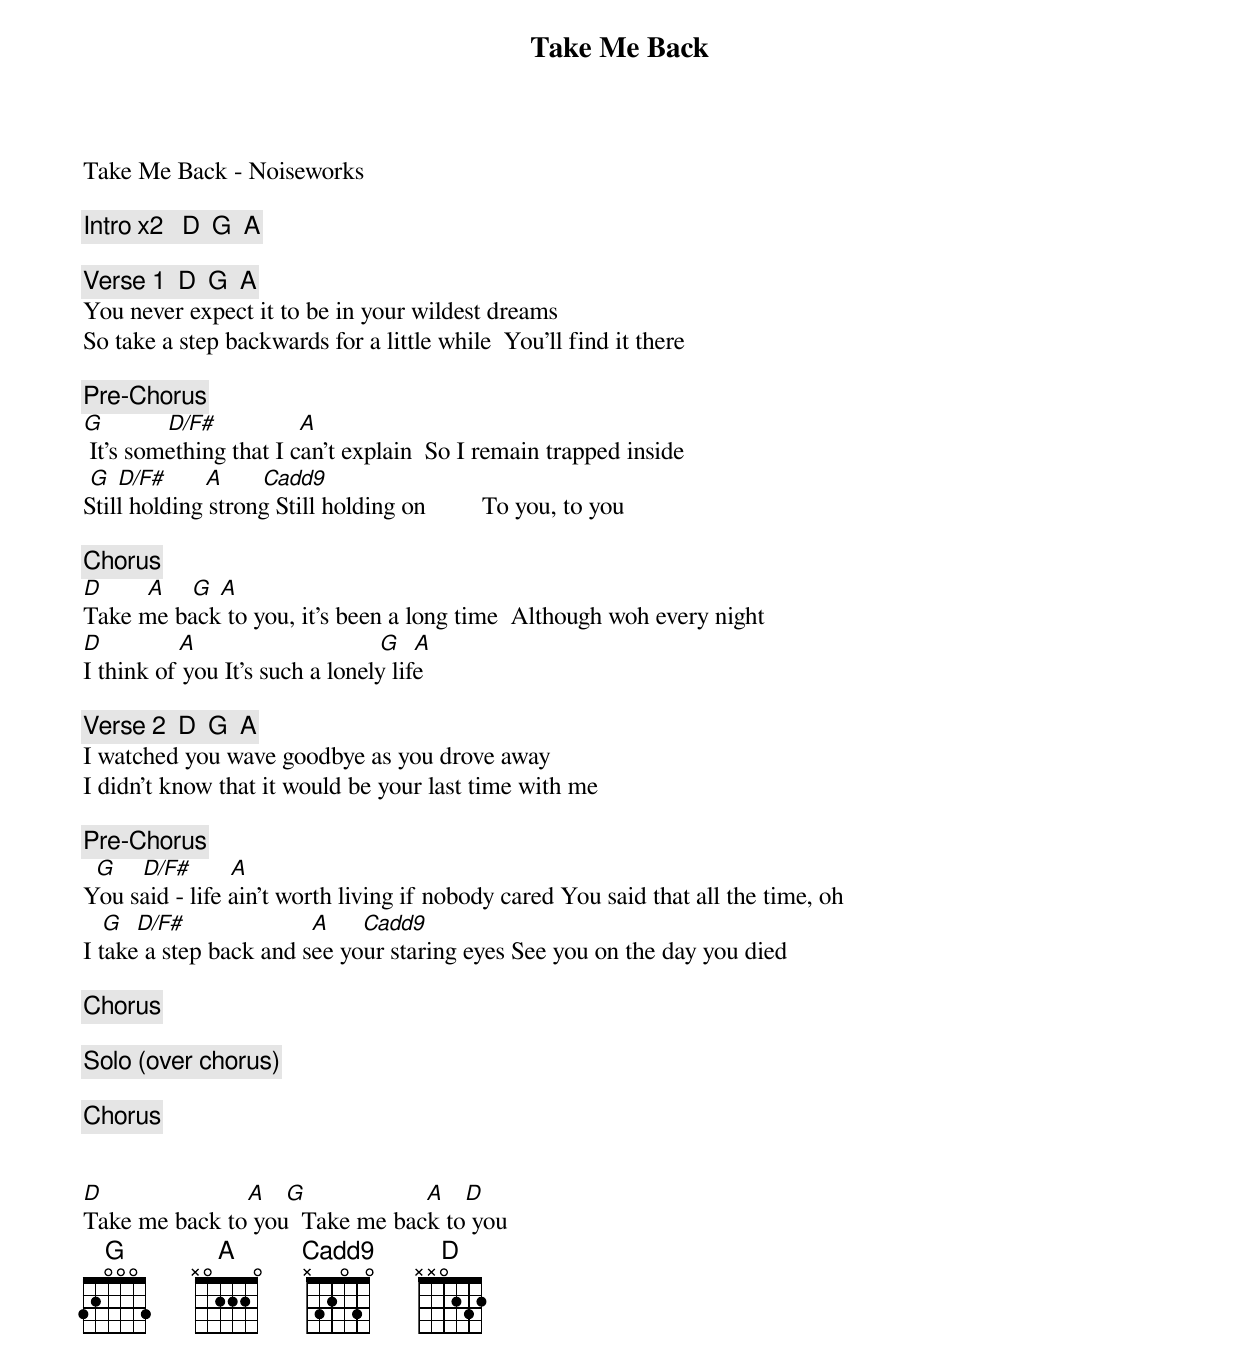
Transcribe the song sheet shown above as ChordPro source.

{title: Take Me Back}
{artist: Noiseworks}
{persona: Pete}
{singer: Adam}
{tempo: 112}
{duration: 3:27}
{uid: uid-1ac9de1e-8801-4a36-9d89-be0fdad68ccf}
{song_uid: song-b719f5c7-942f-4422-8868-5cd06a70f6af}



Take Me Back - Noiseworks

{comment: Intro x2   D  G  A}

{comment: Verse 1  D  G  A}
You never expect it to be in your wildest dreams
So take a step backwards for a little while 	You'll find it there

{comment: Pre-Chorus}
[G]		        [D/F#]		      		   [A]
	It's something that I can't explain 	So I remain trapped inside
	[G]	[D/F#]	     [A]	     [Cadd9]
Still holding strong	Still holding on 	       To you, to you

{comment: Chorus}
[D]			    [A]				[G]	[A]
Take me back to you, it's been a long time 	Although woh every night
[D]            [A]	                            [G]		[A]
I think of you It's such a lonely life

{comment: Verse 2  D  G  A}
I watched you wave goodbye as you drove away
I didn't know that it would be your last time with me

{comment: Pre-Chorus}
  [G]				[D/F#]			   [A]
You said - life ain't worth living if nobody cared You said that all the time, oh
   [G]	 [D/F#]                    [A]				 [Cadd9]
I take a step back and see your staring eyes	See you on the day you died

{comment: Chorus}

{comment: Solo (over chorus)}

{comment: Chorus}


[D]	                      [A]			[G]	                  [A]	  [D]
Take me back to you		Take me back to you
